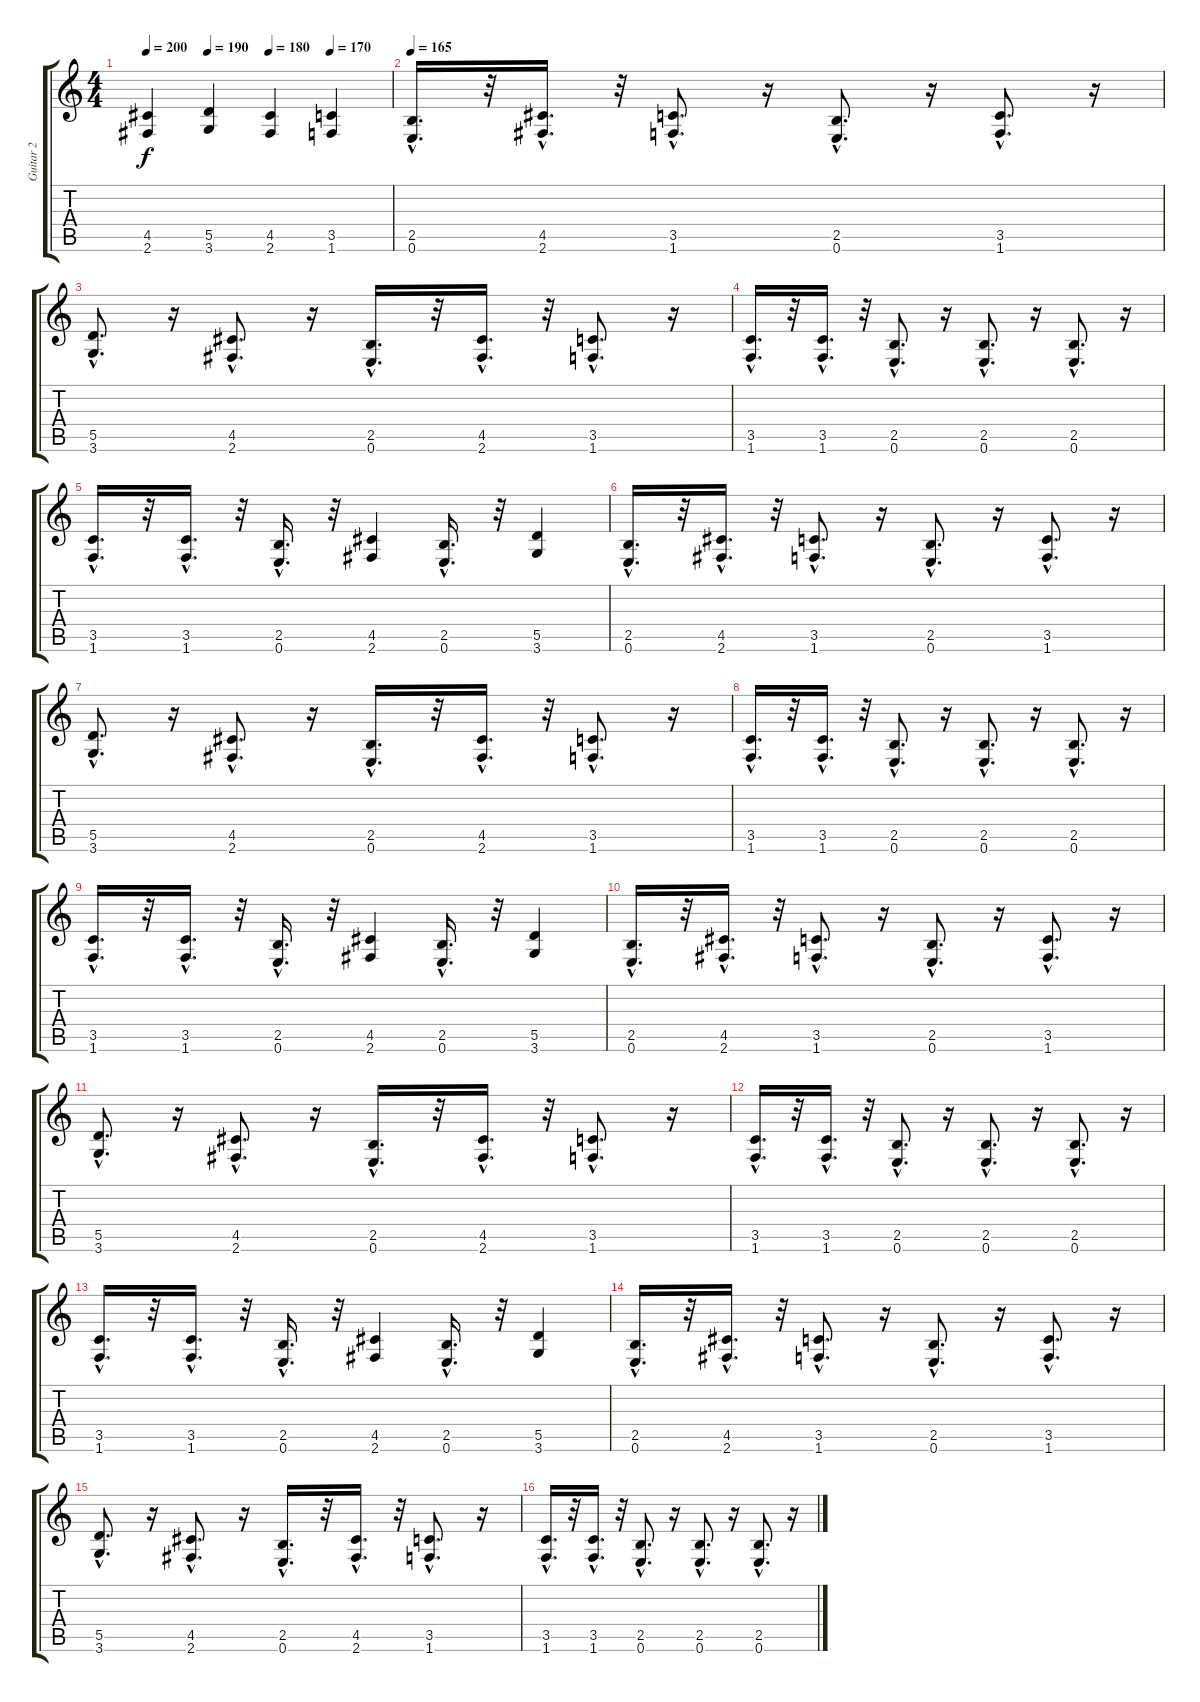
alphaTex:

\track ("Guitar 2" "Guitar 2") {instrument distortionguitar}
\staff {score tabs}
\tuning (E4 B3 G3 D3 A2 E2) {hide}
\ts (4 4)
\tempo 200
\tempo (190 0.25)
\tempo (180 0.5)
\tempo (170 0.75)
\clef g2
\ks c
(4.5 2.6).4{dy f} (5.5 3.6).4 (4.5 2.6).4 (3.5 1.6).4 |
\tempo 165
(2.5{hac} 0.6{hac}).16{d} r.32 (4.5{hac} 2.6{hac}).16{d} r.32 (3.5{hac} 1.6{hac}).8{d} r.16 (2.5{hac} 0.6{hac}).8{d} r.16 (3.5{hac} 1.6{hac}).8{d} r.16 |
(5.5{hac} 3.6{hac}).8{d} r.16 (4.5{hac} 2.6{hac}).8{d} r.16 (2.5{hac} 0.6{hac}).16{d} r.32 (4.5{hac} 2.6{hac}).16{d} r.32 (3.5{hac} 1.6{hac}).8{d} r.16 |
(3.5{hac} 1.6{hac}).16{d} r.32 (3.5{hac} 1.6{hac}).16{d} r.32 (2.5{hac} 0.6{hac}).8{d} r.16 (2.5{hac} 0.6{hac}).8{d} r.16 (2.5{hac} 0.6{hac}).8{d} r.16 |
(3.5{hac} 1.6{hac}).16{d} r.32 (3.5{hac} 1.6{hac}).16{d} r.32 (2.5{hac} 0.6{hac}).16{d} r.32 (4.5 2.6).4 (2.5{hac} 0.6{hac}).16{d} r.32 (5.5 3.6).4 |
(2.5{hac} 0.6{hac}).16{d} r.32 (4.5{hac} 2.6{hac}).16{d} r.32 (3.5{hac} 1.6{hac}).8{d} r.16 (2.5{hac} 0.6{hac}).8{d} r.16 (3.5{hac} 1.6{hac}).8{d} r.16 |
(5.5{hac} 3.6{hac}).8{d} r.16 (4.5{hac} 2.6{hac}).8{d} r.16 (2.5{hac} 0.6{hac}).16{d} r.32 (4.5{hac} 2.6{hac}).16{d} r.32 (3.5{hac} 1.6{hac}).8{d} r.16 |
(3.5{hac} 1.6{hac}).16{d} r.32 (3.5{hac} 1.6{hac}).16{d} r.32 (2.5{hac} 0.6{hac}).8{d} r.16 (2.5{hac} 0.6{hac}).8{d} r.16 (2.5{hac} 0.6{hac}).8{d} r.16 |
(3.5{hac} 1.6{hac}).16{d} r.32 (3.5{hac} 1.6{hac}).16{d} r.32 (2.5{hac} 0.6{hac}).16{d} r.32 (4.5 2.6).4 (2.5{hac} 0.6{hac}).16{d} r.32 (5.5 3.6).4 |
(2.5{hac} 0.6{hac}).16{d} r.32 (4.5{hac} 2.6{hac}).16{d} r.32 (3.5{hac} 1.6{hac}).8{d} r.16 (2.5{hac} 0.6{hac}).8{d} r.16 (3.5{hac} 1.6{hac}).8{d} r.16 |
(5.5{hac} 3.6{hac}).8{d} r.16 (4.5{hac} 2.6{hac}).8{d} r.16 (2.5{hac} 0.6{hac}).16{d} r.32 (4.5{hac} 2.6{hac}).16{d} r.32 (3.5{hac} 1.6{hac}).8{d} r.16 |
(3.5{hac} 1.6{hac}).16{d} r.32 (3.5{hac} 1.6{hac}).16{d} r.32 (2.5{hac} 0.6{hac}).8{d} r.16 (2.5{hac} 0.6{hac}).8{d} r.16 (2.5{hac} 0.6{hac}).8{d} r.16 |
(3.5{hac} 1.6{hac}).16{d} r.32 (3.5{hac} 1.6{hac}).16{d} r.32 (2.5{hac} 0.6{hac}).16{d} r.32 (4.5 2.6).4 (2.5{hac} 0.6{hac}).16{d} r.32 (5.5 3.6).4 |
(2.5{hac} 0.6{hac}).16{d} r.32 (4.5{hac} 2.6{hac}).16{d} r.32 (3.5{hac} 1.6{hac}).8{d} r.16 (2.5{hac} 0.6{hac}).8{d} r.16 (3.5{hac} 1.6{hac}).8{d} r.16 |
(5.5{hac} 3.6{hac}).8{d} r.16 (4.5{hac} 2.6{hac}).8{d} r.16 (2.5{hac} 0.6{hac}).16{d} r.32 (4.5{hac} 2.6{hac}).16{d} r.32 (3.5{hac} 1.6{hac}).8{d} r.16 |
(3.5{hac} 1.6{hac}).16{d} r.32 (3.5{hac} 1.6{hac}).16{d} r.32 (2.5{hac} 0.6{hac}).8{d} r.16 (2.5{hac} 0.6{hac}).8{d} r.16 (2.5{hac} 0.6{hac}).8{d} r.16
